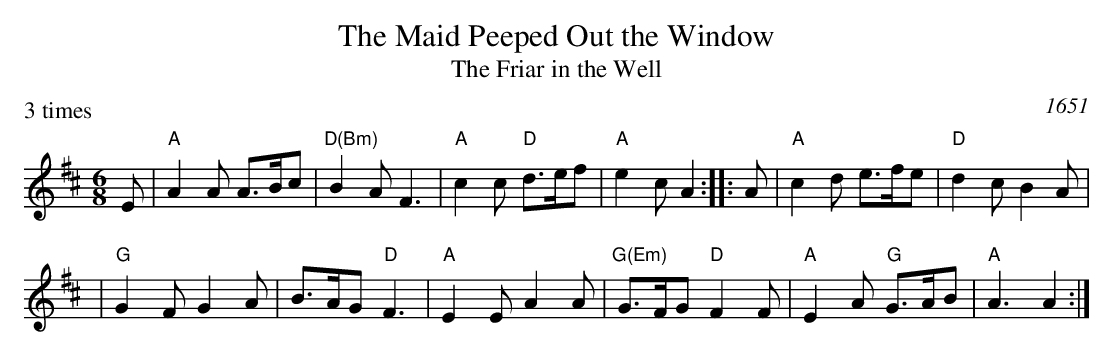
X:1
T: The Maid Peeped Out the Window
T: The Friar in the Well
O: 1651
P: 3 times
M: 6/8
L: 1/8
K: Amix
E \
| "A"A2A A>Bc | "D(Bm)"B2A F3 | "A"c2c "D"d>ef | "A"e2c A2 :: A | "A"c2d e>fe | "D"d2c B2A |
| "G"G2F G2A | B>AG "D"F3 | "A"E2E A2A | "G(Em)"G>FG "D"F2F | "A"E2A "G"G>AB | "A"A3 A2 :|
